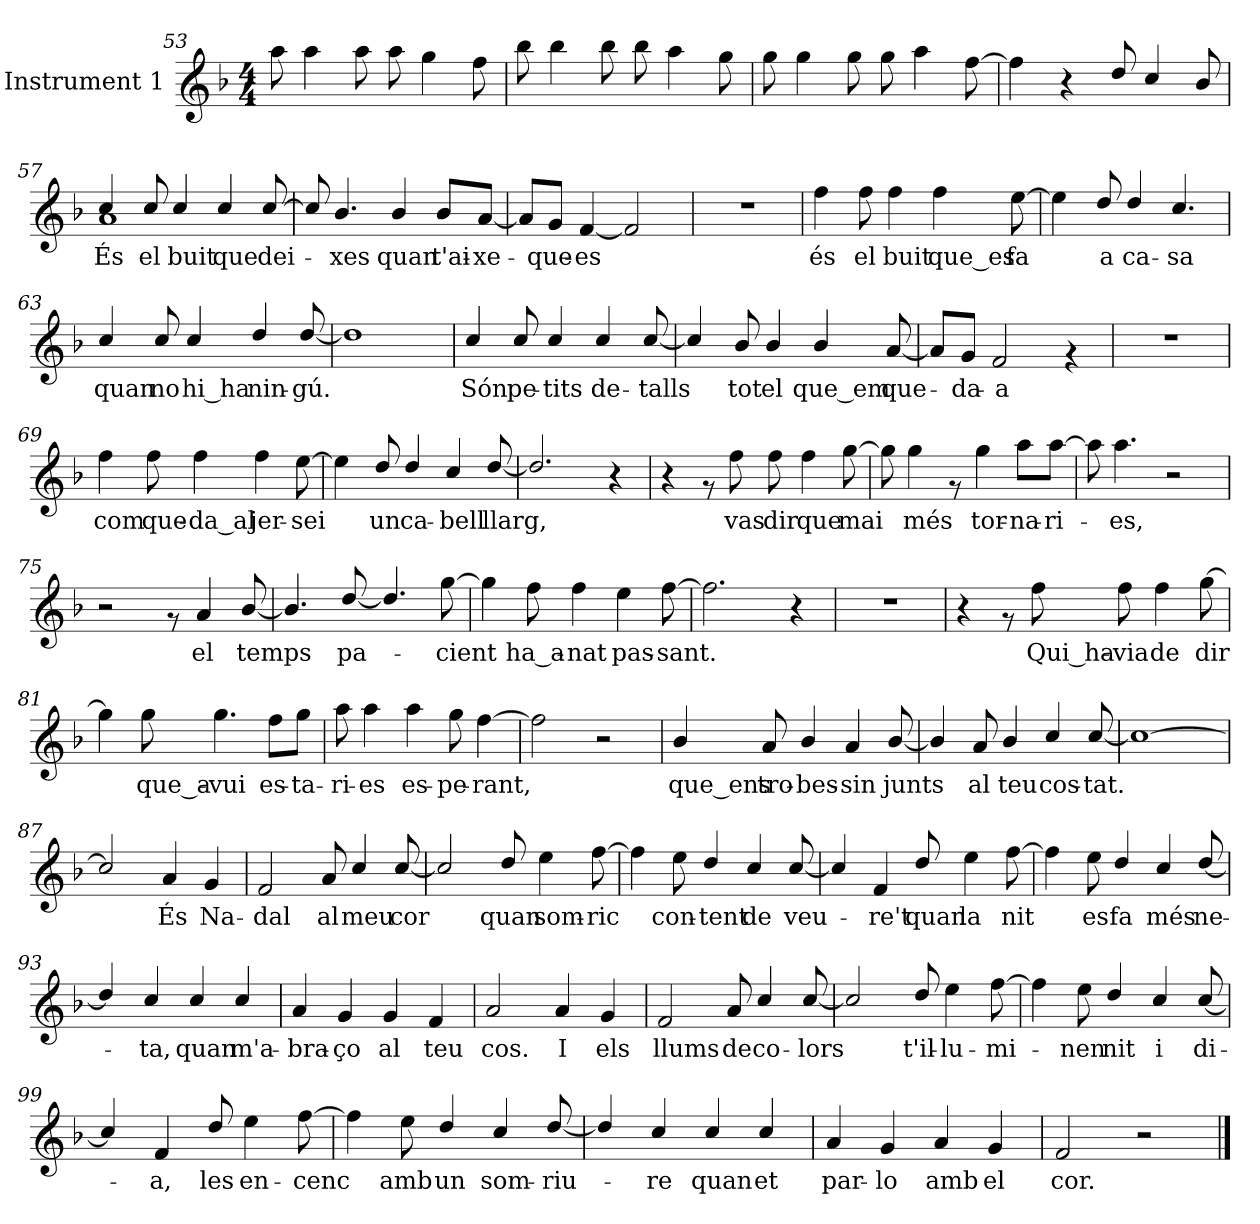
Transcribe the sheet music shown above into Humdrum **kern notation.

**kern	**text
*part1	*part1
*staff1	*staff1
*I"Instrument 1	*
*clefG2	*
*k[b-]	*
*M4/4	*
=53	=53
8aa\	.
4aa\	.
8aa\	.
8aa\	.
4gg\	.
8ff\	.
=54	=54
8bb-\	.
4bb-\	.
8bb-\	.
8bb-\	.
4aa\	.
8gg\	.
!!LO:LB:g=z
=55	=55
8gg\	.
4gg\	.
8gg\	.
8gg\	.
4aa\	.
[8ff\	.
=56	=56
4ff\]	.
4r	.
8dd/	.
4cc/	.
8b-/	.
=57	=57
!	!LO:LY:b
*^	*
4cc/	1a	És
!	!	!LO:LY:b
8cc/	.	el
!	!	!LO:LY:b
4cc/	.	buit
!	!	!LO:LY:b
4cc/	.	que
!	!	!LO:LY:b
[8cc/	.	dei-
*v	*v	*
=58	=58
8cc/]	.
!	!LO:LY:b
4.b-/	xes
!	!LO:LY:b
4b-/	quan
!	!LO:LY:b
8b-/L	t'ai-
!	!LO:LY:b
[8a/J	xe-
=59	=59
8a/L]	.
!	!LO:LY:b
8g/J	que-
!	!LO:LY:b
[4f/	-es
2f/]	.
=60	=60
1r	.
=61	=61
!	!LO:LY:b
4ff\	és
!	!LO:LY:b
8ff\	el
!	!LO:LY:b
4ff\	buit
!	!LO:LY:b
4ff\	que_es
!	!LO:LY:b
[8ee\	fa
=62	=62
4ee\]	.
!	!LO:LY:b
8dd/	a
!	!LO:LY:b
4dd/	ca-
!	!LO:LY:b
4.cc/	sa
!!LO:LB:g=z
=63	=63
!	!LO:LY:b
4cc/	quan
!	!LO:LY:b
8cc/	no
!	!LO:LY:b
4cc/	hi_ha
!	!LO:LY:b
4dd/	nin-
!	!LO:LY:b
[8dd/	gú.
=64	=64
1dd]	.
=65	=65
!	!LO:LY:b
4cc/	Són
!	!LO:LY:b
8cc/	pe-
!	!LO:LY:b
4cc/	tits
!	!LO:LY:b
4cc/	de-
!	!LO:LY:b
[8cc/	talls
=66	=66
4cc/]	.
!	!LO:LY:b
8b-/	tot
!	!LO:LY:b
4b-/	el
!	!LO:LY:b
4b-/	que_em
!	!LO:LY:b
[8a/	que-
=67	=67
8a/L]	.
!	!LO:LY:b
8g/J	da-
!	!LO:LY:b
2f/	-a
4rg	.
=68	=68
1r	.
=69	=69
!	!LO:LY:b
4ff\	com
!	!LO:LY:b
8ff\	que-
!	!LO:LY:b
4ff\	da_al
!	!LO:LY:b
4ff\	jer-
!	!LO:LY:b
[8ee\	sei
=70	=70
4ee\]	.
!	!LO:LY:b
8dd/	un
!	!LO:LY:b
4dd/	ca-
!	!LO:LY:b
4cc/	bell
!	!LO:LY:b
[8dd/	llarg,
!!LO:LB:g=z
=71	=71
2.dd/]	.
4r	.
=72	=72
4r	.
8rg	.
!	!LO:LY:b
8ff\	vas
!	!LO:LY:b
8ff\	dir
!	!LO:LY:b
4ff\	que
!	!LO:LY:b
[8gg\	mai
=73	=73
8gg\]	.
!	!LO:LY:b
4gg\	més
8rg	.
!	!LO:LY:b
4gg\	tor-
!	!LO:LY:b
8aa\L	na-
!	!LO:LY:b
[8aa\J	ri-
=74	=74
8aa\]	.
!	!LO:LY:b
4.aa\	es,
2r	.
=75	=75
2r	.
8rg	.
!	!LO:LY:b
4a/	el
!	!LO:LY:b
[8b-/	temps
=76	=76
4.b-/]	.
!	!LO:LY:b
[8dd/	pa-
4.dd/]	.
!	!LO:LY:b
[8gg\	cient
=77	=77
4gg\]	.
!	!LO:LY:b
8ff\	ha_a-
!	!LO:LY:b
4ff\	nat
!	!LO:LY:b
4ee\	pas-
!	!LO:LY:b
[8ff\	sant.
=78	=78
2.ff\]	.
4r	.
=79	=79
1r	.
=80	=80
4r	.
8rg	.
!	!LO:LY:b
8ff\	Qui_ha-
!	!LO:LY:b
8ff\	via
!	!LO:LY:b
4ff\	de
!	!LO:LY:b
[8gg\	dir
!!LO:LB:g=z
=81	=81
4gg\]	.
!	!LO:LY:b
8gg\	que_a-
!	!LO:LY:b
4.gg\	vui
!	!LO:LY:b
8ff\L	es-
!	!LO:LY:b
8gg\J	ta-
=82	=82
!	!LO:LY:b
8aa\	ri-
!	!LO:LY:b
4aa\	es
!	!LO:LY:b
4aa\	es-
!	!LO:LY:b
8gg\	pe-
!	!LO:LY:b
[4ff\	rant,
=83	=83
2ff\]	.
2r	.
=84	=84
!	!LO:LY:b
4b-/	que_ens
!	!LO:LY:b
8a/	tro-
!	!LO:LY:b
4b-/	bes-
!	!LO:LY:b
4a/	sin
!	!LO:LY:b
[8b-/	junts
=85	=85
4b-/]	.
!	!LO:LY:b
8a/	al
!	!LO:LY:b
4b-/	teu
!	!LO:LY:b
4cc/	cos-
!	!LO:LY:b
[8cc/	tat.
=86	=86
1cc_	.
=87	=87
2cc/]	.
!	!LO:LY:b
4a/	És
!	!LO:LY:b
4g/	Na-
=88	=88
!	!LO:LY:b
2f/	dal
!	!LO:LY:b
8a/	al
!	!LO:LY:b
4cc/	meu
!	!LO:LY:b
[8cc/	cor
=89	=89
2cc/]	.
!	!LO:LY:b
8dd/	quan
!	!LO:LY:b
4ee\	som-
!	!LO:LY:b
[8ff\	ric
!!LO:LB:g=z
=90	=90
4ff\]	.
!	!LO:LY:b
8ee\	con-
!	!LO:LY:b
4dd/	tent
!	!LO:LY:b
4cc/	de
!	!LO:LY:b
[8cc/	veu-
=91	=91
4cc/]	.
!	!LO:LY:b
4f/	re't
!	!LO:LY:b
8dd/	quan
!	!LO:LY:b
4ee\	la
!	!LO:LY:b
[8ff\	nit
=92	=92
4ff\]	.
!	!LO:LY:b
8ee\	es
!	!LO:LY:b
4dd/	fa
!	!LO:LY:b
4cc/	més
!	!LO:LY:b
[8dd/	ne-
=93	=93
4dd/]	.
!	!LO:LY:b
4cc/	ta,
!	!LO:LY:b
4cc/	quan
!	!LO:LY:b
4cc/	m'a-
=94	=94
!	!LO:LY:b
4a/	bra-
!	!LO:LY:b
4g/	ço
!	!LO:LY:b
4g/	al
!	!LO:LY:b
4f/	teu
=95	=95
!	!LO:LY:b
2a/	cos.
!	!LO:LY:b
4a/	I
!	!LO:LY:b
4g/	els
=96	=96
!	!LO:LY:b
2f/	llums
!	!LO:LY:b
8a/	de
!	!LO:LY:b
4cc/	co-
!	!LO:LY:b
[8cc/	lors
=97	=97
2cc/]	.
!	!LO:LY:b
8dd/	t'il-
!	!LO:LY:b
4ee\	-lu-
!	!LO:LY:b
[8ff\	mi-
=98	=98
4ff\]	.
!	!LO:LY:b
8ee\	nen
!	!LO:LY:b
4dd/	nit
!	!LO:LY:b
4cc/	i
!	!LO:LY:b
[8cc/	di-
!!LO:LB:g=z
=99	=99
4cc/]	.
!	!LO:LY:b
4f/	a,
!	!LO:LY:b
8dd/	les
!	!LO:LY:b
4ee\	en-
!	!LO:LY:b
[8ff\	cenc
=100	=100
4ff\]	.
!	!LO:LY:b
8ee\	amb
!	!LO:LY:b
4dd/	un
!	!LO:LY:b
4cc/	som-
!	!LO:LY:b
[8dd/	riu-
=101	=101
4dd/]	.
!	!LO:LY:b
4cc/	re
!	!LO:LY:b
4cc/	quan
!	!LO:LY:b
4cc/	et
=102	=102
!	!LO:LY:b
4a/	par-
!	!LO:LY:b
4g/	lo
!	!LO:LY:b
4a/	amb
!	!LO:LY:b
4g/	el
=103	=103
!	!LO:LY:b
2f/	cor.
2r	.
==	==
*-	*-
